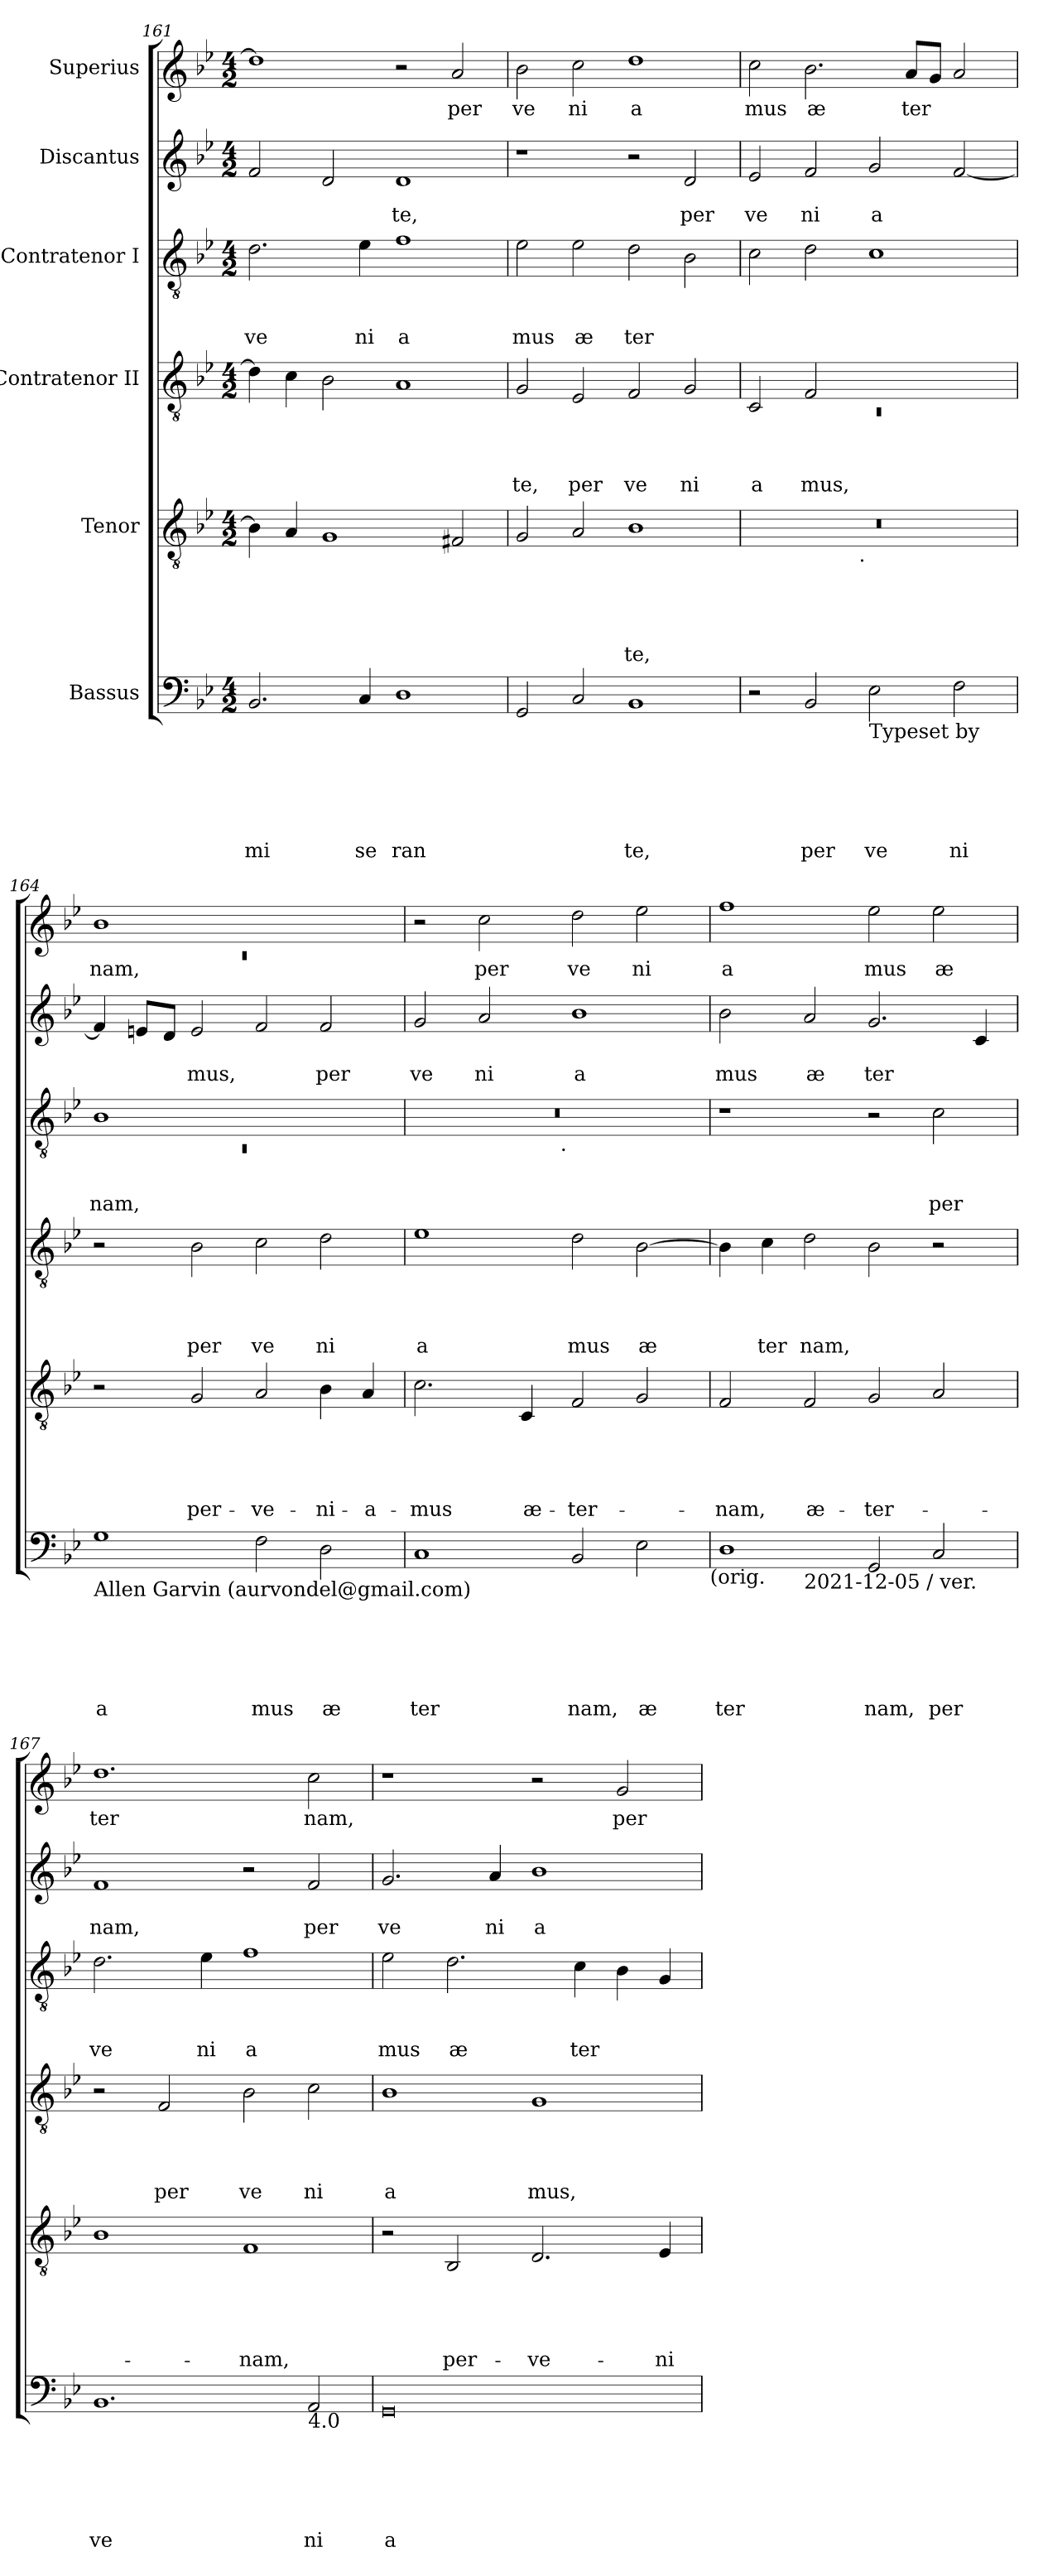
**kern	**text	**text	**text	**text	**text	**text	**kern	**text	**text	**text	**text	**text	**kern	**text	**text	**text	**text	**kern	**text	**text	**text	**kern	**text	**text	**kern	**text
*part6	*part6	*part6	*part6	*part6	*part6	*part6	*part5	*part5	*part5	*part5	*part5	*part5	*part4	*part4	*part4	*part4	*part4	*part3	*part3	*part3	*part3	*part2	*part2	*part2	*part1	*part1
*staff6	*staff6	*staff6	*staff6	*staff6	*staff6	*staff6	*staff5	*staff5	*staff5	*staff5	*staff5	*staff5	*staff4	*staff4	*staff4	*staff4	*staff4	*staff3	*staff3	*staff3	*staff3	*staff2	*staff2	*staff2	*staff1	*staff1
*I"Bassus	*	*	*	*	*	*	*I"Tenor	*	*	*	*	*	*I"Contratenor II	*	*	*	*	*I"Contratenor I	*	*	*	*I"Discantus	*	*	*I"Superius	*
*clefF4	*	*	*	*	*	*	*clefGv2	*	*	*	*	*	*clefGv2	*	*	*	*	*clefGv2	*	*	*	*clefG2	*	*	*clefG2	*
*k[b-e-]	*	*	*	*	*	*	*k[b-e-]	*	*	*	*	*	*k[b-e-]	*	*	*	*	*k[b-e-]	*	*	*	*k[b-e-]	*	*	*k[b-e-]	*
*B-:	*	*	*	*	*	*	*B-:	*	*	*	*	*	*B-:	*	*	*	*	*B-:	*	*	*	*B-:	*	*	*B-:	*
*M4/2	*	*	*	*	*	*	*M4/2	*	*	*	*	*	*M4/2	*	*	*	*	*M4/2	*	*	*	*M4/2	*	*	*M4/2	*
=161	=161	=161	=161	=161	=161	=161	=161	=161	=161	=161	=161	=161	=161	=161	=161	=161	=161	=161	=161	=161	=161	=161	=161	=161	=161	=161
!	!	!	!	!	!	!LO:LY:b	!	!	!	!	!	!	!	!	!	!	!	!	!	!	!LO:LY:b	!	!	!	!	!
2.BB-/	.	.	.	.	.	mi	4B-\]	.	.	.	.	.	4d\]	.	.	.	.	2.d\	.	.	ve	2f/	.	.	1dd]	.
.	.	.	.	.	.	.	4A/	.	.	.	.	.	4c\	.	.	.	.	.	.	.	.	.	.	.	.	.
.	.	.	.	.	.	.	1G	.	.	.	.	.	2B-\	.	.	.	.	.	.	.	.	2d/	.	.	.	.
!	!	!	!	!	!	!LO:LY:b	!	!	!	!	!	!	!	!	!	!	!	!	!	!	!LO:LY:b	!	!	!	!	!
4C/	.	.	.	.	.	se	.	.	.	.	.	.	.	.	.	.	.	4e-\	.	.	ni	.	.	.	.	.
!	!	!	!	!	!	!LO:LY:b	!	!	!	!	!	!	!	!	!	!	!	!	!	!	!LO:LY:b	!	!	!LO:LY:b	!	!
1D	.	.	.	.	.	ran	.	.	.	.	.	.	1A	.	.	.	.	1f	.	.	a	1d	.	te,	2r	.
!	!	!	!	!	!	!	!	!	!	!	!	!	!	!	!	!	!	!	!	!	!	!	!	!	!	!LO:LY:b
.	.	.	.	.	.	.	2F#X/	.	.	.	.	.	.	.	.	.	.	.	.	.	.	.	.	.	2a/	per
!!LO:LB:g=z
=162	=162	=162	=162	=162	=162	=162	=162	=162	=162	=162	=162	=162	=162	=162	=162	=162	=162	=162	=162	=162	=162	=162	=162	=162	=162	=162
!	!	!	!	!	!	!	!	!	!	!	!	!	!	!	!	!	!LO:LY:b	!	!	!	!LO:LY:b	!	!	!	!	!LO:LY:b
2GG/	.	.	.	.	.	.	2G/	.	.	.	.	.	2G/	.	.	.	-te,	2e-\	.	.	mus	1r	.	.	2b-\	ve
!	!	!	!	!	!	!	!	!	!	!	!	!	!	!	!	!	!LO:LY:b	!	!	!	!LO:LY:b	!	!	!	!	!LO:LY:b
2C/	.	.	.	.	.	.	2A/	.	.	.	.	.	2E-/	.	.	.	per	2e-\	.	.	æ	.	.	.	2cc\	ni
!	!	!	!	!	!	!LO:LY:b	!	!	!	!	!	!LO:LY:b	!	!	!	!	!LO:LY:b	!	!	!	!LO:LY:b	!	!	!	!	!LO:LY:b
1BB-	.	.	.	.	.	te,	1B-	.	.	.	.	-te,	2F/	.	.	.	ve	2d\	.	.	ter	2r	.	.	1dd	a
!	!	!	!	!	!	!	!	!	!	!	!	!	!	!	!	!	!LO:LY:b	!	!	!	!	!	!	!LO:LY:b	!	!
.	.	.	.	.	.	.	.	.	.	.	.	.	2G/	.	.	.	ni	2B-\	.	.	.	2d/	.	per	.	.
=163	=163	=163	=163	=163	=163	=163	=163	=163	=163	=163	=163	=163	=163	=163	=163	=163	=163	=163	=163	=163	=163	=163	=163	=163	=163	=163
*	*	*	*	*	*	*	*	*	*	*	*	*	*^	*	*	*	*	*	*	*	*	*	*	*	*	*
!	!	!	!	!	!	!	!	!	!	!	!	!	!	!LO:N:vis=1	!	!	!	!LO:LY:b	!	!	!	!	!	!	!LO:LY:b	!	!LO:LY:b
*	*	*	*	*	*	*	*^	*	*	*	*	*	*	*	*	*	*	*	*	*	*	*	*	*	*	*	*
2r	.	.	.	.	.	.	0r	2ryy	.	.	.	.	.	2C/	0rC	.	.	.	a	2c\	.	.	.	2e-/	.	ve	2cc\	mus
!	!	!	!	!	!	!LO:LY:b	!	!	!	!	!	!	!	!	!	!	!	!	!LO:LY:b	!	!	!	!	!	!	!LO:LY:b	!	!LO:LY:b
2BB-/	.	.	.	.	.	per	.	4...ryy	.	.	.	.	.	2F/	.	.	.	.	mus,	2d\	.	.	.	2f/	.	ni	2.b-\	æ
!	!	!	!	!	!	!	!	!LO:TX:b:t=.	!	!	!	!	!	!	!	!	!	!	!	!	!	!	!	!	!	!	!	!
.	.	.	.	.	.	.	.	1ryy	.	.	.	.	.	.	.	.	.	.	.	.	.	.	.	.	.	.	.	.
!LO:TX:b:t=Typeset by	!	!	!	!	!	!	!	!	!	!	!	!	!	!	!	!	!	!	!	!	!	!	!	!	!	!	!	!
!	!	!	!	!	!	!LO:LY:b	!	!	!	!	!	!	!	!	!	!	!	!	!	!	!	!	!	!	!	!LO:LY:b	!	!
2E-\	.	.	.	.	.	ve	.	.	.	.	.	.	.	1ryy	.	.	.	.	.	1c	.	.	.	2g/	.	a	.	.
!	!	!	!	!	!	!	!	!	!	!	!	!	!	!	!	!	!	!	!	!	!	!	!	!	!	!	!	!LO:LY:b
.	.	.	.	.	.	.	.	.	.	.	.	.	.	.	.	.	.	.	.	.	.	.	.	.	.	.	8a/L	ter
.	.	.	.	.	.	.	.	.	.	.	.	.	.	.	.	.	.	.	.	.	.	.	.	.	.	.	8g/J	.
!	!	!	!	!	!	!LO:LY:b	!	!	!	!	!	!	!	!	!	!	!	!	!	!	!	!	!	!	!	!	!	!
2F\	.	.	.	.	.	ni	.	.	.	.	.	.	.	.	.	.	.	.	.	.	.	.	.	[<2f/	.	.	2a/	.
.	.	.	.	.	.	.	.	32ryy	.	.	.	.	.	.	.	.	.	.	.	.	.	.	.	.	.	.	.	.
=164	=164	=164	=164	=164	=164	=164	=164	=164	=164	=164	=164	=164	=164	=164	=164	=164	=164	=164	=164	=164	=164	=164	=164	=164	=164	=164	=164	=164
*	*	*	*	*	*	*	*	*	*	*	*	*	*	*	*	*	*	*	*	*^	*	*	*	*	*	*	*^	*
!LO:TX:b:t=Allen Garvin (aurvondel@gmail.com)	!	!	!	!	!	!	!	!	!	!	!	!	!	!	!	!	!	!	!	!	!	!	!	!	!	!	!	!	!	!
!	!	!	!	!	!	!LO:LY:b	!	!	!	!	!	!	!	!	!	!	!	!	!	!	!LO:N:vis=1	!	!	!LO:LY:b	!	!	!	!	!LO:N:vis=1	!LO:LY:b
*	*	*	*	*	*	*	*v	*v	*	*	*	*	*	*	*	*	*	*	*	*	*	*	*	*	*	*	*	*	*	*
*	*	*	*	*	*	*	*	*	*	*	*	*	*v	*v	*	*	*	*	*	*	*	*	*	*	*	*	*	*	*
1G	.	.	.	.	.	a	2r	.	.	.	.	.	2r	.	.	.	.	1B-	0rC	.	.	nam,	4f/]	.	.	1b-	0rc	nam,
.	.	.	.	.	.	.	.	.	.	.	.	.	.	.	.	.	.	.	.	.	.	.	8en/L	.	.	.	.	.
.	.	.	.	.	.	.	.	.	.	.	.	.	.	.	.	.	.	.	.	.	.	.	8d/J	.	.	.	.	.
!	!	!	!	!	!	!	!	!	!	!	!	!LO:LY:b	!	!	!	!	!LO:LY:b	!	!	!	!	!	!	!	!LO:LY:b	!	!	!
.	.	.	.	.	.	.	2G/	.	.	.	.	per-	2B-\	.	.	.	per	.	.	.	.	.	2e/	.	mus,	.	.	.
!	!	!	!	!	!	!LO:LY:b	!	!	!	!	!	!LO:LY:b	!	!	!	!	!LO:LY:b	!	!	!	!	!	!	!	!	!	!	!
2F\	.	.	.	.	.	mus	2A/	.	.	.	.	-ve-	2c\	.	.	.	ve	1ryy	.	.	.	.	2f/	.	.	1ryy	.	.
!	!	!	!	!	!	!LO:LY:b	!	!	!	!	!	!LO:LY:b	!	!	!	!	!LO:LY:b	!	!	!	!	!	!	!	!LO:LY:b	!	!	!
2D\	.	.	.	.	.	æ	4B-\	.	.	.	.	-ni-	2d\	.	.	.	ni	.	.	.	.	.	2f/	.	per	.	.	.
!	!	!	!	!	!	!	!	!	!	!	!	!LO:LY:b	!	!	!	!	!	!	!	!	!	!	!	!	!	!	!	!
.	.	.	.	.	.	.	4A/	.	.	.	.	-a-	.	.	.	.	.	.	.	.	.	.	.	.	.	.	.	.
*	*	*	*	*	*	*	*	*	*	*	*	*	*	*	*	*	*	*	*	*	*	*	*	*	*	*v	*v	*
=165	=165	=165	=165	=165	=165	=165	=165	=165	=165	=165	=165	=165	=165	=165	=165	=165	=165	=165	=165	=165	=165	=165	=165	=165	=165	=165	=165
!	!	!	!	!	!	!LO:LY:b	!	!	!	!	!	!LO:LY:b	!	!	!	!	!LO:LY:b	!	!	!	!	!	!	!	!LO:LY:b	!	!
1C	.	.	.	.	.	ter	2.c\	.	.	.	.	-mus	1e-	.	.	.	a	0r	2ryy	.	.	.	2g/	.	ve	2r	.
!	!	!	!	!	!	!	!	!	!	!	!	!	!	!	!	!	!	!	!	!	!	!	!	!	!LO:LY:b	!	!LO:LY:b
.	.	.	.	.	.	.	.	.	.	.	.	.	.	.	.	.	.	.	4...ryy	.	.	.	2a/	.	ni	2cc\	per
!	!	!	!	!	!	!	!	!	!	!	!	!LO:LY:b	!	!	!	!	!	!	!	!	!	!	!	!	!	!	!
.	.	.	.	.	.	.	4C/	.	.	.	.	æ-	.	.	.	.	.	.	.	.	.	.	.	.	.	.	.
!	!	!	!	!	!	!	!	!	!	!	!	!	!	!	!	!	!	!	!LO:TX:b:t=.	!	!	!	!	!	!	!	!
.	.	.	.	.	.	.	.	.	.	.	.	.	.	.	.	.	.	.	1ryy	.	.	.	.	.	.	.	.
!	!	!	!	!	!	!LO:LY:b	!	!	!	!	!	!LO:LY:b	!	!	!	!	!LO:LY:b	!	!	!	!	!	!	!	!LO:LY:b	!	!LO:LY:b
2BB-/	.	.	.	.	.	nam,	2F/	.	.	.	.	-ter-	2d\	.	.	.	mus	.	.	.	.	.	1b-	.	a	2dd\	ve
!	!	!	!	!	!	!LO:LY:b	!	!	!	!	!	!	!	!	!	!	!LO:LY:b	!	!	!	!	!	!	!	!	!	!LO:LY:b
2E-\	.	.	.	.	.	æ	2G/	.	.	.	.	.	[>2B-\	.	.	.	æ	.	.	.	.	.	.	.	.	2ee-\	ni
.	.	.	.	.	.	.	.	.	.	.	.	.	.	.	.	.	.	.	32ryy	.	.	.	.	.	.	.	.
!LO:TX:b:t=(orig.	!	!	!	!	!	!	!	!	!	!	!	!	!	!	!	!	!	!	!	!	!	!	!	!	!	!	!
=166	=166	=166	=166	=166	=166	=166	=166	=166	=166	=166	=166	=166	=166	=166	=166	=166	=166	=166	=166	=166	=166	=166	=166	=166	=166	=166	=166
!	!	!	!	!	!	!LO:LY:b	!	!	!	!	!	!LO:LY:b	!	!	!	!	!	!	!	!	!	!	!	!	!LO:LY:b	!	!LO:LY:b
*^	*	*	*	*	*	*	*	*	*	*	*	*	*	*	*	*	*	*v	*v	*	*	*	*	*	*	*	*
1D	2ryy	.	.	.	.	.	ter	2F/	.	.	.	.	-nam,	4B-\]	.	.	.	.	1r	.	.	.	2b-\	.	mus	1ff	a
!	!	!	!	!	!	!	!	!	!	!	!	!	!	!	!	!	!	!LO:LY:b	!	!	!	!	!	!	!	!	!
.	.	.	.	.	.	.	.	.	.	.	.	.	.	4c\	.	.	.	ter	.	.	.	.	.	.	.	.	.
!	!LO:TX:b:t=2021-12-05 / ver.	!	!	!	!	!	!	!	!	!	!	!	!	!	!	!	!	!	!	!	!	!	!	!	!	!	!
!	!	!	!	!	!	!	!	!	!	!	!	!	!LO:LY:b	!	!	!	!	!LO:LY:b	!	!	!	!	!	!	!LO:LY:b	!	!
.	1.ryy	.	.	.	.	.	.	2F/	.	.	.	.	æ-	2d\	.	.	.	nam,	.	.	.	.	2a/	.	æ	.	.
!	!	!	!	!	!	!	!LO:LY:b	!	!	!	!	!	!LO:LY:b	!	!	!	!	!	!	!	!	!	!	!	!LO:LY:b	!	!LO:LY:b
2GG/	.	.	.	.	.	.	nam,	2G/	.	.	.	.	-ter-	2B-\	.	.	.	.	2r	.	.	.	2.g/	.	ter	2ee-\	mus
!	!	!	!	!	!	!	!LO:LY:b	!	!	!	!	!	!	!	!	!	!	!	!	!	!	!LO:LY:b	!	!	!	!	!LO:LY:b
2C/	.	.	.	.	.	.	per	2A/	.	.	.	.	.	2r	.	.	.	.	2c\	.	.	per	.	.	.	2ee-\	æ
.	.	.	.	.	.	.	.	.	.	.	.	.	.	.	.	.	.	.	.	.	.	.	4c/	.	.	.	.
=167	=167	=167	=167	=167	=167	=167	=167	=167	=167	=167	=167	=167	=167	=167	=167	=167	=167	=167	=167	=167	=167	=167	=167	=167	=167	=167	=167
!LO:TX:b:t=CC BY-NC	!	!	!	!	!	!	!	!	!	!	!	!	!	!	!	!	!	!	!	!	!	!	!	!	!	!	!
!	!	!	!	!	!	!	!LO:LY:b	!	!	!	!	!	!	!	!	!	!	!	!	!	!	!LO:LY:b	!	!	!LO:LY:b	!	!LO:LY:b
*v	*v	*	*	*	*	*	*	*	*	*	*	*	*	*	*	*	*	*	*	*	*	*	*	*	*	*	*
1.BB-	.	.	.	.	.	ve	1B-	.	.	.	.	.	2r	.	.	.	.	2.d\	.	.	ve	1f	.	nam,	1.dd	ter
!	!	!	!	!	!	!	!	!	!	!	!	!	!	!	!	!	!LO:LY:b	!	!	!	!	!	!	!	!	!
.	.	.	.	.	.	.	.	.	.	.	.	.	2F/	.	.	.	per	.	.	.	.	.	.	.	.	.
!	!	!	!	!	!	!	!	!	!	!	!	!	!	!	!	!	!	!	!	!	!LO:LY:b	!	!	!	!	!
.	.	.	.	.	.	.	.	.	.	.	.	.	.	.	.	.	.	4e-\	.	.	ni	.	.	.	.	.
!	!	!	!	!	!	!	!	!	!	!	!	!LO:LY:b	!	!	!	!	!LO:LY:b	!	!	!	!LO:LY:b	!	!	!	!	!
.	.	.	.	.	.	.	1F	.	.	.	.	-nam,	2B-\	.	.	.	ve	1f	.	.	a	2r	.	.	.	.
!LO:TX:b:t=4.0	!	!	!	!	!	!	!	!	!	!	!	!	!	!	!	!	!	!	!	!	!	!	!	!	!	!
!	!	!	!	!	!	!LO:LY:b	!	!	!	!	!	!	!	!	!	!	!LO:LY:b	!	!	!	!	!	!	!LO:LY:b	!	!LO:LY:b
2AA/	.	.	.	.	.	ni	.	.	.	.	.	.	2c\	.	.	.	ni	.	.	.	.	2f/	.	per	2cc\	nam,
=168	=168	=168	=168	=168	=168	=168	=168	=168	=168	=168	=168	=168	=168	=168	=168	=168	=168	=168	=168	=168	=168	=168	=168	=168	=168	=168
!	!	!	!	!	!	!LO:LY:b	!	!	!	!	!	!	!	!	!	!	!LO:LY:b	!	!	!	!LO:LY:b	!	!	!LO:LY:b	!	!
0GG	.	.	.	.	.	a	2r	.	.	.	.	.	1B-	.	.	.	a	2e-\	.	.	mus	2.g/	.	ve	1r	.
!	!	!	!	!	!	!	!	!	!	!	!	!LO:LY:b	!	!	!	!	!	!	!	!	!LO:LY:b	!	!	!	!	!
.	.	.	.	.	.	.	2BB-/	.	.	.	.	per-	.	.	.	.	.	2.d\	.	.	æ	.	.	.	.	.
!	!	!	!	!	!	!	!	!	!	!	!	!	!	!	!	!	!	!	!	!	!	!	!	!LO:LY:b	!	!
.	.	.	.	.	.	.	.	.	.	.	.	.	.	.	.	.	.	.	.	.	.	4a/	.	ni	.	.
!	!	!	!	!	!	!	!	!	!	!	!	!LO:LY:b	!	!	!	!	!LO:LY:b	!	!	!	!	!	!	!LO:LY:b	!	!
.	.	.	.	.	.	.	2.D/	.	.	.	.	-ve-	1G	.	.	.	mus,	.	.	.	.	1b-	.	a	2r	.
!	!	!	!	!	!	!	!	!	!	!	!	!	!	!	!	!	!	!	!	!	!LO:LY:b	!	!	!	!	!
.	.	.	.	.	.	.	.	.	.	.	.	.	.	.	.	.	.	4c\	.	.	ter	.	.	.	.	.
!	!	!	!	!	!	!	!	!	!	!	!	!	!	!	!	!	!	!	!	!	!	!	!	!	!	!LO:LY:b
.	.	.	.	.	.	.	.	.	.	.	.	.	.	.	.	.	.	4B-\	.	.	.	.	.	.	2g/	per
!	!	!	!	!	!	!	!	!	!	!	!	!LO:LY:b	!	!	!	!	!	!	!	!	!	!	!	!	!	!
.	.	.	.	.	.	.	4E-/	.	.	.	.	-ni-	.	.	.	.	.	4G/	.	.	.	.	.	.	.	.
=	=	=	=	=	=	=	=	=	=	=	=	=	=	=	=	=	=	=	=	=	=	=	=	=	=	=
*-	*-	*-	*-	*-	*-	*-	*-	*-	*-	*-	*-	*-	*-	*-	*-	*-	*-	*-	*-	*-	*-	*-	*-	*-	*-	*-
